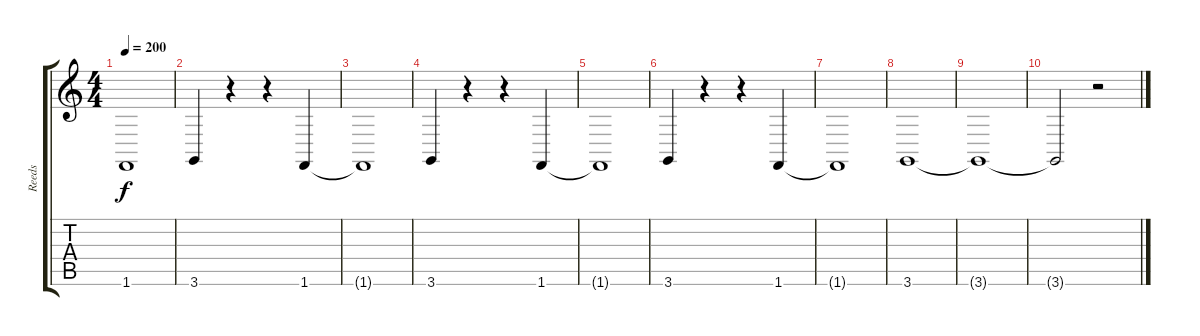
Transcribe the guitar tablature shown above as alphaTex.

\track ("Reeds" "Reeds") {instrument baritonesax}
\staff {score tabs}
\tuning (E4 B3 G3 D3 A2 E2) {hide}
\ts (4 4)
\tempo 200
\clef g2
\ks c
1.6{t}.1{dy f} |
3.6.4 r.4 r.4 1.6.4 |
1.6{t}.1 |
3.6.4 r.4 r.4 1.6.4 |
1.6{t}.1 |
3.6.4 r.4 r.4 1.6.4 |
1.6{t}.1 |
3.6.1 |
3.6{t}.1 |
3.6{t}.2 r.2
